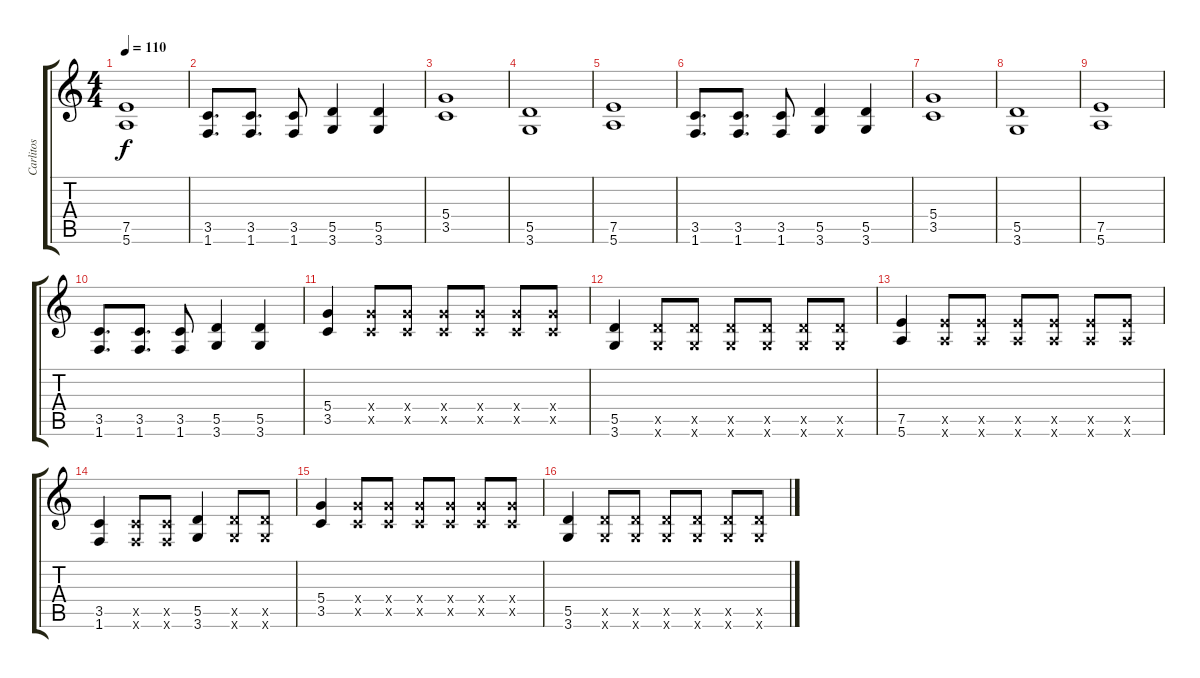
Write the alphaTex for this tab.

\track ("Carlitos" "Carlitos") {instrument distortionguitar}
\staff {score tabs}
\tuning (E4 B3 G3 D3 A2 E2) {hide}
\ts (4 4)
\tempo 110
\clef g2
\ks c
(7.5 5.6).1{dy f} |
(3.5 1.6).8{d} (3.5 1.6).8{d} (3.5 1.6).8 (5.5 3.6).4 (5.5 3.6).4 |
(5.4 3.5).1 |
(5.5 3.6).1 |
(7.5 5.6).1 |
(3.5 1.6).8{d} (3.5 1.6).8{d} (3.5 1.6).8 (5.5 3.6).4 (5.5 3.6).4 |
(5.4 3.5).1 |
(5.5 3.6).1 |
(7.5 5.6).1 |
(3.5 1.6).8{d} (3.5 1.6).8{d} (3.5 1.6).8 (5.5 3.6).4 (5.5 3.6).4 |
(5.4 3.5).4 (5.4{x} 3.5{x}).8 (5.4{x} 3.5{x}).8 (5.4{x} 3.5{x}).8 (5.4{x} 3.5{x}).8 (5.4{x} 3.5{x}).8 (5.4{x} 3.5{x}).8 |
(5.5 3.6).4 (5.5{x} 3.6{x}).8 (5.5{x} 3.6{x}).8 (5.5{x} 3.6{x}).8 (5.5{x} 3.6{x}).8 (5.5{x} 3.6{x}).8 (5.5{x} 3.6{x}).8 |
(7.5 5.6).4 (7.5{x} 5.6{x}).8 (7.5{x} 5.6{x}).8 (7.5{x} 5.6{x}).8 (7.5{x} 5.6{x}).8 (7.5{x} 5.6{x}).8 (7.5{x} 5.6{x}).8 |
(3.5 1.6).4 (3.5{x} 1.6{x}).8 (3.5{x} 1.6{x}).8 (5.5 3.6).4 (5.5{x} 3.6{x}).8 (5.5{x} 3.6{x}).8 |
(5.4 3.5).4 (5.4{x} 3.5{x}).8 (5.4{x} 3.5{x}).8 (5.4{x} 3.5{x}).8 (5.4{x} 3.5{x}).8 (5.4{x} 3.5{x}).8 (5.4{x} 3.5{x}).8 |
(5.5 3.6).4 (5.5{x} 3.6{x}).8 (5.5{x} 3.6{x}).8 (5.5{x} 3.6{x}).8 (5.5{x} 3.6{x}).8 (5.5{x} 3.6{x}).8 (5.5{x} 3.6{x}).8
